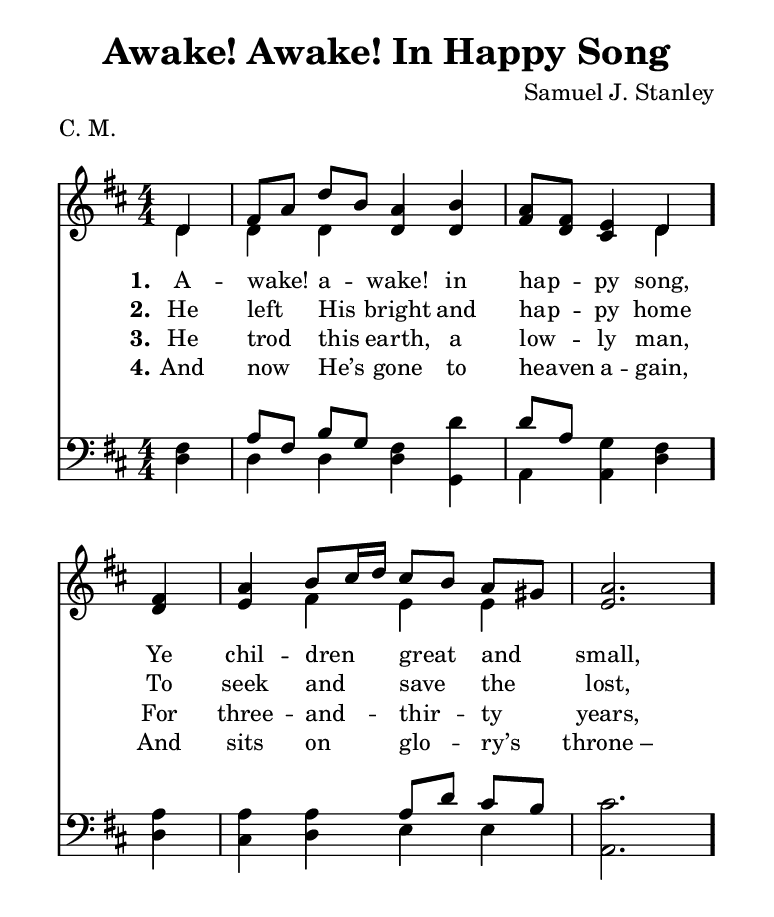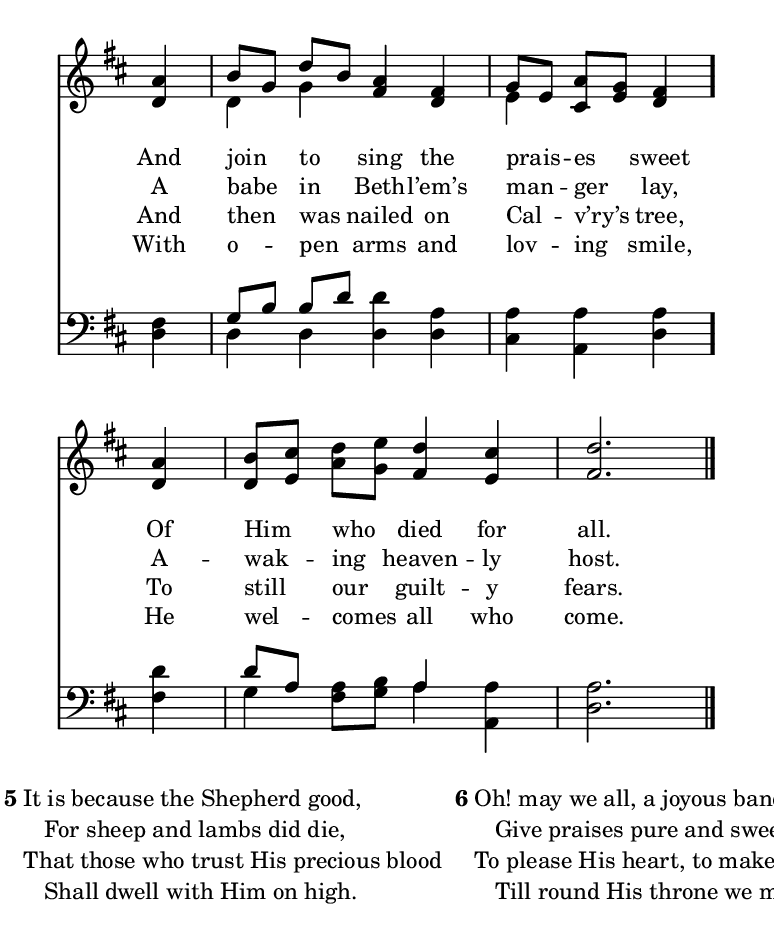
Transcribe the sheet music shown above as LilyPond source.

\include "common/global.ily"
\paper {
  \include "common/paper.ily"
  ragged-bottom = ##t
}

\header{
  %children
  hymnnumber = "296"
  title = "Awake! Awake! In Happy Song" % not found at hymnary.org
  tunename = "Warwick"
  meter = "C. M."
  poet = ""
  composer = "Samuel J. Stanley" % see https://hymnary.org/tune/warwick_stanley
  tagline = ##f
}

global = {
  \include "common/overrides.ily"
  \override Staff.TimeSignature.style = #'numbered
  \time 4/4
  \override Score.MetronomeMark.transparent = ##t % hide all fermata changes too
  \tempo 4=80
  \key d \major
  \partial 4
  \autoBeamOff
}

notesSoprano = {
\global
\relative c' {

  d4 | fis8[ a] d[ b] a4 b | a8[ fis] e4 d
  fis4 | a b8[ cis16 d] cis8[ b] a[ gis] | a2.
  a4 | b8[ g] d'[ b] a4 fis | g8[ e] a[ g] fis4
  a4 | b8[ cis] d[ e] d4 cis | d2.

  \bar "|."

}
}

notesAlto = {
\global
\relative e' {

  d4 | d d d d | fis8[ d] cis4 d
  d4 | e fis e e | e2.
  d4 | d g fis d | e cis8[ e] d4
  d4 | d8[ e] a[ g] fis4 e | fis2.

}
}

notesTenor = {
\global
\relative a {

  fis4 | a8[ fis] b[ g] fis4 d' | d8[ a] g4 fis
  a4 | a a a8[ d] cis[ b] | cis2.
  fis,4 | g8[ b] b[ d] d4 a | a a a
  d4 | d8[ a] a[ b] a4 a | a2.

}
}

notesBass = {
\global
\relative f {

  d4 | d d d g, | a a d
  d4 | cis d e e | a,2.
  d4 | d d d d | cis a d
  fis4 | g fis8[ g] a4 a, | d2.

}
}

wordsA = \lyricmode {
\set stanza = "1."

A -- wake! a -- wake! in hap -- py song, \bar "."
Ye chil -- dren great and small, \bar "."
And join to sing the prais -- es sweet \bar "."
Of Him who died for all. \bar "."

}

wordsB = \lyricmode {
\set stanza = "2."

He left His bright and hap -- py home
To seek and save the lost,
A babe in Beth -- l’em’s man -- ger lay,
A -- wak -- ing heaven -- ly host.

}

wordsC = \lyricmode {
\set stanza = "3."

He trod this earth, a low -- ly man,
For three -- and -- thir -- ty years,
And then was nailed on Cal -- v’ry’s tree,
To still our guilt -- y fears.

}

wordsD = \lyricmode {
\set stanza = "4."

And now He’s gone to heaven a -- gain,
And sits on glo -- ry’s throne_–
With o -- pen arms and lov -- ing smile,
He wel -- comes all who come.

}

wordsE = \markuplist {

\line { It is because the Shepherd good, }
\line { { \hspace #2 } For sheep and lambs did die, }
\line { That those who trust His precious blood }
\line { { \hspace #2 } Shall dwell with Him on high. }

}

wordsF = \markuplist {

\line { Oh! may we all, a joyous band, }
\line { { \hspace #2 } Give praises pure and sweet, }
\line { To please His heart, to make Him glad, }
\line { { \hspace #2 } Till round His throne we meet. }

}

\score {
  \context ChoirStaff <<
    \context Staff = upper <<
      \set Staff.autoBeaming = ##f
      \set ChoirStaff.systemStartDelimiter = #'SystemStartBar
      \set ChoirStaff.printPartCombineTexts = ##f
      \partcombine #'(2 . 11) \notesSoprano \notesAlto
      \context NullVoice = sopranos { \voiceOne << \notesSoprano >> }
      \context Lyrics = one   \lyricsto sopranos \wordsA
      \context Lyrics = two   \lyricsto sopranos \wordsB
      \context Lyrics = three \lyricsto sopranos \wordsC
      \context Lyrics = four  \lyricsto sopranos \wordsD
    >>
    \context Staff = men <<
      \set Staff.autoBeaming = ##f
      \clef bass
      \set ChoirStaff.printPartCombineTexts = ##f
      \partcombine #'(2 . 11) \notesTenor \notesBass
    >>
  >>
  \layout {
    \include "common/layout.ily"
  }
  #(cond ((ly:get-option 'eog-midi-permitted) #{ \midi{
    \include "common/midi.ily"
  } #}))
}

\markup { \vcenter \column {
  \vspace #1
  \fill-line {
    \null
    \line{ \bold 5 \column { \wordsE } }
    \null
    \line{ \bold 6 \column { \wordsF } }
    \null
  }
  \vspace #1
} }

\version "2.19.49"  % necessary for upgrading to future LilyPond versions.

% vi:set et ts=2 sw=2 ai nocindent syntax=lilypond:
